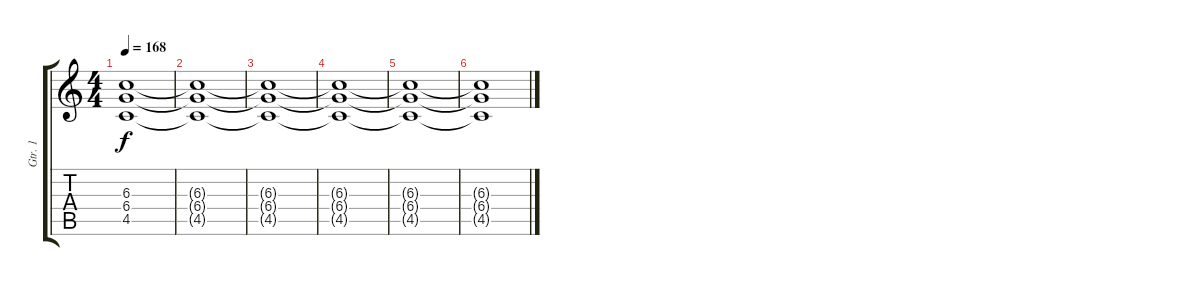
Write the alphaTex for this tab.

\track ("Gtr. 1" "Gtr. 1") {instrument distortionguitar}
\staff {score tabs}
\tuning (Eb4 Bb3 Gb3 Db3 Ab2 Db2) {hide}
\ts (4 4)
\tempo 168
\clef g2
\ks aminor
(6.3{t} 6.4{t} 4.5{t}).1{dy f} |
(6.3{t} 6.4{t} 4.5{t}).1 |
(6.3{t} 6.4{t} 4.5{t}).1 |
(6.3{t} 6.4{t} 4.5{t}).1 |
(6.3{t} 6.4{t} 4.5{t}).1 |
(6.3{t} 6.4{t} 4.5{t}).1
